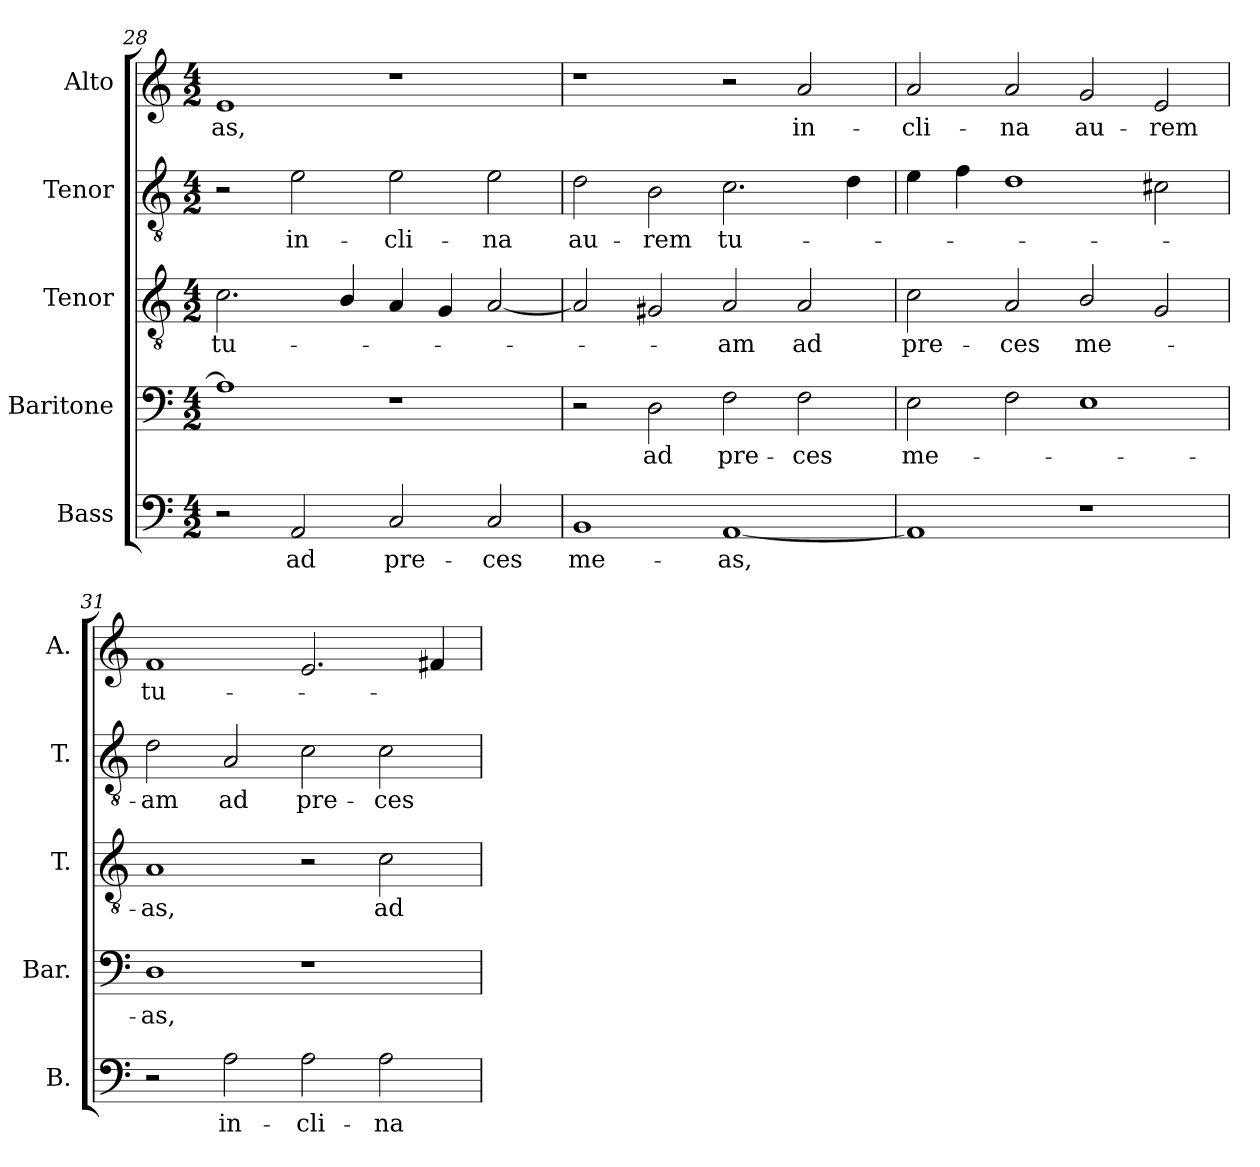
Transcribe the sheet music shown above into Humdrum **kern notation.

**kern	**text	**kern	**text	**kern	**text	**kern	**text	**kern	**text
*part5	*part5	*part4	*part4	*part3	*part3	*part2	*part2	*part1	*part1
*staff5	*staff5	*staff4	*staff4	*staff3	*staff3	*staff2	*staff2	*staff1	*staff1
*I"Bass	*	*I"Baritone	*	*I"Tenor	*	*I"Tenor	*	*I"Alto	*
*I'B.	*	*I'Bar.	*	*I'T.	*	*I'T.	*	*I'A.	*
*clefF4	*	*clefF4	*	*clefGv2	*	*clefGv2	*	*clefG2	*
*	*	*	*	*ITrd7c12	*	*ITrd7c12	*	*	*
*k[]	*	*k[]	*	*k[]	*	*k[]	*	*k[]	*
*C:	*	*C:	*	*C:	*	*C:	*	*C:	*
*M4/2	*	*M4/2	*	*M4/2	*	*M4/2	*	*M4/2	*
=28	=28	=28	=28	=28	=28	=28	=28	=28	=28
!	!	!	!	!	!LO:LY:b:color=#000000	!	!	!	!
!	!	!	!	!	!	!	!	!	!LO:LY:b:color=#000000
2r	.	1Ai]	.	2.Ci\	tu-	2r	.	1ei	-as,
!	!LO:LY:b:color=#000000	!	!	!	!	!	!	!	!
!	!	!	!	!	!	!	!LO:LY:b:color=#000000	!	!
2AAi/	ad	.	.	.	.	2Ei\	in-	.	.
.	.	.	.	4BBi/	.	.	.	.	.
!	!LO:LY:b:color=#000000	!	!	!	!	!	!	!	!
!	!	!	!	!	!	!	!LO:LY:b:color=#000000	!	!
2Ci/	pre-	1r	.	4AAi/	.	2Ei\	-cli-	1r	.
.	.	.	.	4GGi/	.	.	.	.	.
!	!LO:LY:b:color=#000000	!	!	!	!	!	!	!	!
!	!	!	!	!	!	!	!LO:LY:b:color=#000000	!	!
2Ci/	-ces	.	.	[2AAi/	.	2Ei\	-na	.	.
=29	=29	=29	=29	=29	=29	=29	=29	=29	=29
!	!LO:LY:b:color=#000000	!	!	!	!	!	!	!	!
!	!	!	!	!	!	!	!LO:LY:b:color=#000000	!	!
1BBi	me-	2r	.	2AAi/]	.	2Di\	au-	1r	.
!	!	!	!LO:LY:b:color=#000000	!	!	!	!	!	!
!	!	!	!	!	!	!	!LO:LY:b:color=#000000	!	!
.	.	2Di\	ad	2GG#Xi/	.	2BBi\	-rem	.	.
!	!LO:LY:b:color=#000000	!	!	!	!	!	!	!	!
!	!	!	!LO:LY:b:color=#000000	!	!	!	!	!	!
!	!	!	!	!	!LO:LY:b:color=#000000	!	!	!	!
!	!	!	!	!	!	!	!LO:LY:b:color=#000000	!	!
[1AAi	-as,	2Fi\	pre-	2AAi/	-am	2.Ci\	tu-	2r	.
!	!	!	!LO:LY:b:color=#000000	!	!	!	!	!	!
!	!	!	!	!	!LO:LY:b:color=#000000	!	!	!	!
!	!	!	!	!	!	!	!	!	!LO:LY:b:color=#000000
.	.	2Fi\	-ces	2AAi/	ad	.	.	2ai/	in-
.	.	.	.	.	.	4Di\	.	.	.
!!LO:PB:g=z
=30	=30	=30	=30	=30	=30	=30	=30	=30	=30
!	!	!	!LO:LY:b:color=#000000	!	!	!	!	!	!
!	!	!	!	!	!LO:LY:b:color=#000000	!	!	!	!
!	!	!	!	!	!	!	!	!	!LO:LY:b:color=#000000
1AAi]	.	2Ei\	me-	2Ci\	pre-	4Ei\	.	2ai/	-cli-
.	.	.	.	.	.	4Fi\	.	.	.
!	!	!	!	!	!LO:LY:b:color=#000000	!	!	!	!
!	!	!	!	!	!	!	!	!	!LO:LY:b:color=#000000
.	.	2Fi\	.	2AAi/	-ces	1Di	.	2ai/	-na
!	!	!	!	!	!LO:LY:b:color=#000000	!	!	!	!
!	!	!	!	!	!	!	!	!	!LO:LY:b:color=#000000
1r	.	1Ei	.	2BBi/	me-	.	.	2gi/	au-
!	!	!	!	!	!	!	!	!	!LO:LY:b:color=#000000
.	.	.	.	2GGi/	.	2C#Xi\	.	2ei/	-rem
=31	=31	=31	=31	=31	=31	=31	=31	=31	=31
!	!	!	!LO:LY:b:color=#000000	!	!	!	!	!	!
!	!	!	!	!	!LO:LY:b:color=#000000	!	!	!	!
!	!	!	!	!	!	!	!LO:LY:b:color=#000000	!	!
!	!	!	!	!	!	!	!	!	!LO:LY:b:color=#000000
2r	.	1Di	-as,	1AAi	-as,	2Di\	-am	1fi	tu-
!	!LO:LY:b:color=#000000	!	!	!	!	!	!	!	!
!	!	!	!	!	!	!	!LO:LY:b:color=#000000	!	!
2Ai\	in-	.	.	.	.	2AAi/	ad	.	.
!	!LO:LY:b:color=#000000	!	!	!	!	!	!	!	!
!	!	!	!	!	!	!	!LO:LY:b:color=#000000	!	!
2Ai\	-cli-	1r	.	2r	.	2Ci\	pre-	2.ei/	.
!	!LO:LY:b:color=#000000	!	!	!	!	!	!	!	!
!	!	!	!	!	!LO:LY:b:color=#000000	!	!	!	!
!	!	!	!	!	!	!	!LO:LY:b:color=#000000	!	!
2Ai\	-na	.	.	2Ci\	ad	2Ci\	-ces	.	.
.	.	.	.	.	.	.	.	4f#Xi/	.
=	=	=	=	=	=	=	=	=	=
*-	*-	*-	*-	*-	*-	*-	*-	*-	*-
